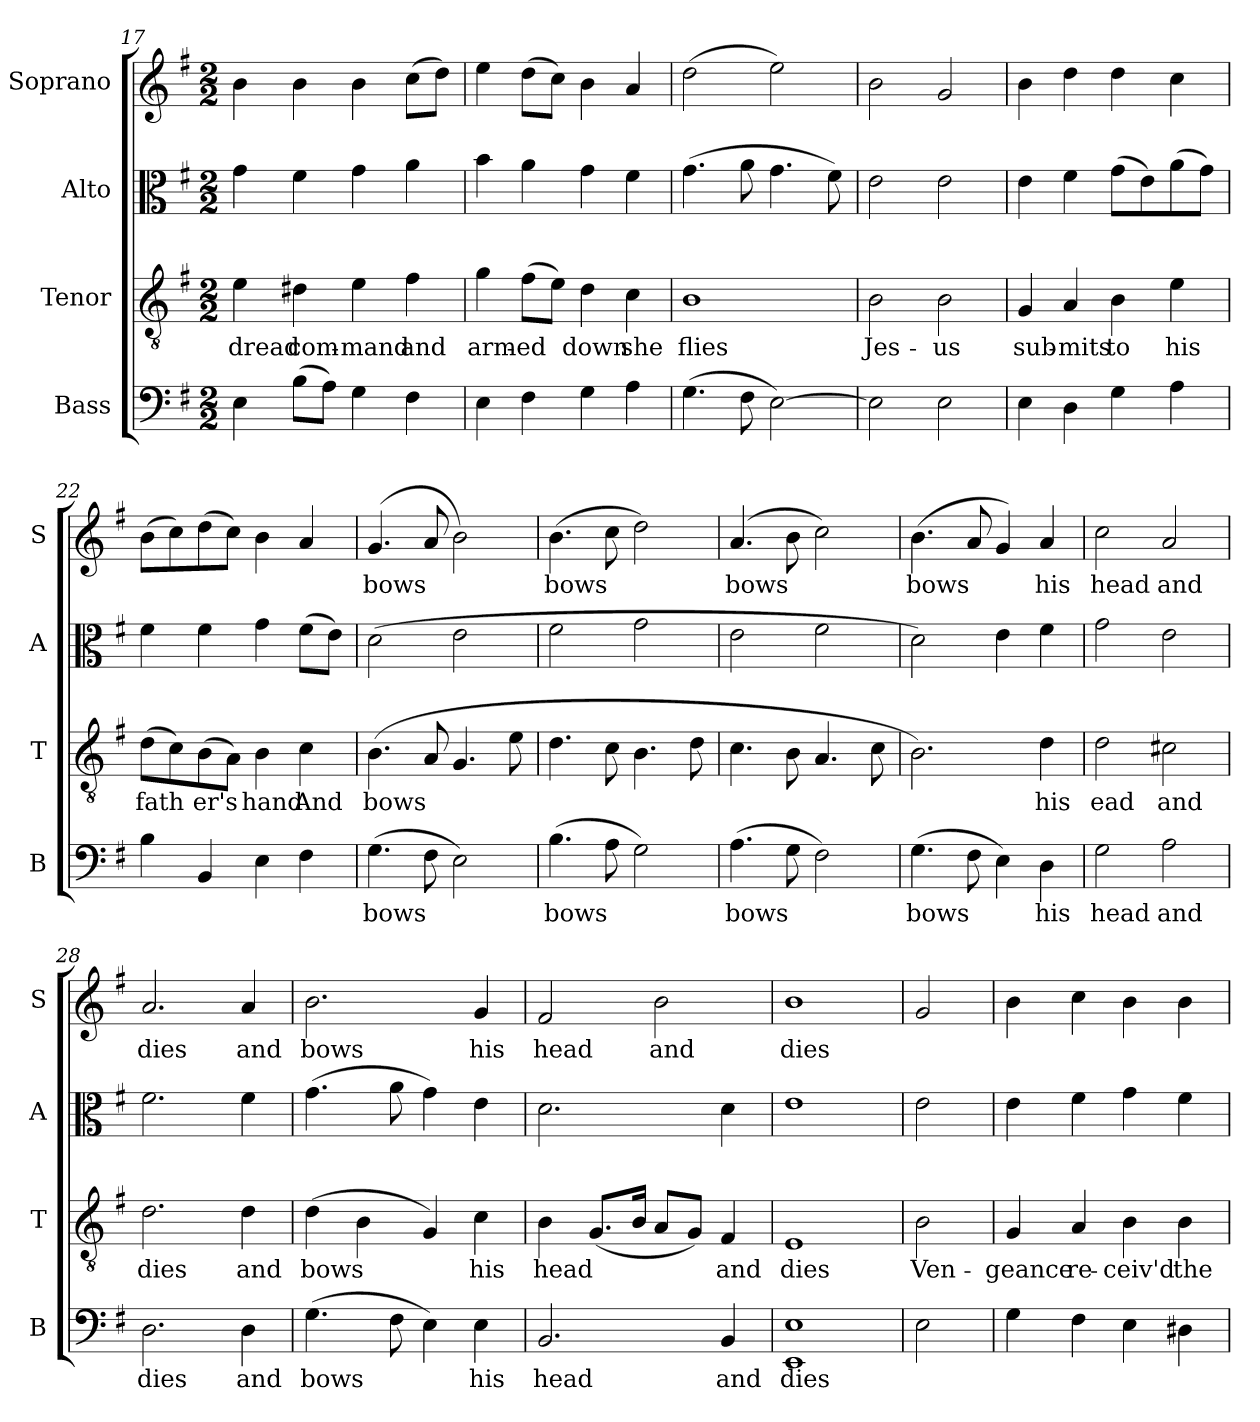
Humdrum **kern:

**kern	**text	**kern	**text	**kern	**kern	**text
*part4	*part4	*part3	*part3	*part2	*part1	*part1
*staff4	*staff4	*staff3	*staff3	*staff2	*staff1	*staff1
*I"Bass	*	*I"Tenor	*	*I"Alto	*I"Soprano	*
*I'B	*	*I'T	*	*I'A	*I'S	*
*clefF4	*	*clefGv2	*	*clefC3	*clefG2	*
*k[f#]	*	*k[f#]	*	*k[f#]	*k[f#]	*
*G:	*	*G:	*	*G:	*G:	*
*M2/2	*	*M2/2	*	*M2/2	*M2/2	*
=17	=17	=17	=17	=17	=17	=17
4E\	.	4e\	dread	4g\	4b\	.
(8B\L	.	4d#X\	com-	4f#\	4b\	.
8A\J)	.	.	.	.	.	.
4G\	.	4e\	-mand	4g\	4b\	.
4F#\	.	4f#\	and	4a\	(8cc\L	.
.	.	.	.	.	8dd\J)	.
=18	=18	=18	=18	=18	=18	=18
4E\	.	4g\	arm-	4b\	4ee\	.
4F#\	.	(8f#\L	-ed	4a\	(8dd\L	.
.	.	8e\J)	.	.	8cc\J)	.
4G\	.	4d\	down	4g\	4b\	.
4A\	.	4c\	she	4f#\	4a/	.
!!LO:PB:g=z
=19	=19	=19	=19	=19	=19	=19
(4.G\	.	1B	flies	(4.g\	(2dd\	.
8F#\	.	.	.	8a\	.	.
[2E\)	.	.	.	4.g\	2ee\)	.
.	.	.	.	8f#\)	.	.
=20	=20	=20	=20	=20	=20	=20
2E\]	.	2B\	Jes-	2e\	2b\	.
2E\	.	2B\	-us	2e\	2g/	.
=21	=21	=21	=21	=21	=21	=21
4E\	.	4G/	sub-	4e\	4b\	.
4D\	.	4A/	-mits	4f#\	4dd\	.
4G\	.	4B\	to	(8g\L	4dd\	.
.	.	.	.	8e\)	.	.
4A\	.	4e\	his	(8a\	4cc\	.
.	.	.	.	8g\J)	.	.
=22	=22	=22	=22	=22	=22	=22
4B\	.	(8d\L	fath	4f#\	(8b\L	.
.	.	8c\)	.	.	8cc\)	.
4BB/	.	(8B\	er's	4f#\	(8dd\	.
.	.	8A\J)	.	.	8cc\J)	.
4E\	.	4B\	hand	4g\	4b\	.
4F#\	.	4c\	And	(8f#\L	4a/	.
.	.	.	.	8e\J)	.	.
=23	=23	=23	=23	=23	=23	=23
(4.G\	bows	(4.B\	bows	(2d\	(4.g/	bows
8F#\	.	8A/	.	.	8a/	.
2E\)	.	4.G/	.	2e\	2b\)	.
.	.	8e\	.	.	.	.
=24	=24	=24	=24	=24	=24	=24
(4.B\	bows	4.d\	.	2f#\	(4.b\	bows
8A\	.	8c\	.	.	8cc\	.
2G\)	.	4.B\	.	2g\	2dd\)	.
.	.	8d\	.	.	.	.
!!LO:LB:g=z
=25	=25	=25	=25	=25	=25	=25
(4.A\	bows	4.c\	.	2e\	(4.a/	bows
8G\	.	8B\	.	.	8b\	.
2F#\)	.	4.A/	.	2f#\	2cc\)	.
.	.	8c\	.	.	.	.
=26	=26	=26	=26	=26	=26	=26
(4.G\	bows	2.B\)	.	2d\)	(4.b\	bows
8F#\	.	.	.	.	8a/	.
4E\)	.	.	.	4e\	4g/)	.
4D\	his	4d\	his	4f#\	4a/	his
=27	=27	=27	=27	=27	=27	=27
2G\	head	2d\	ead	2g\	2cc\	head
2A\	and	2c#X\	and	2e\	2a/	and
=28	=28	=28	=28	=28	=28	=28
2.D\	dies	2.d\	dies	2.f#\	2.a/	dies
4D\	and	4d\	and	4f#\	4a/	and
=29	=29	=29	=29	=29	=29	=29
(4.G\	bows	(4d\	bows	(4.g\	2.b\	bows
.	.	4B\	.	.	.	.
8F#\	.	.	.	8a\	.	.
4E\)	.	4G/)	.	4g\)	.	.
4E\	his	4c\	his	4e\	4g/	his
=30	=30	=30	=30	=30	=30	=30
2.BB/	head	4B\	head	2.d\	2f#/	head
.	.	(8.G/L	.	.	.	.
.	.	16B/Jk	.	.	.	.
.	.	8A/L	.	.	2b\	and
.	.	8G/J)	.	.	.	.
4BB/	and	4F#/	and	4d\	.	.
=31	=31	=31	=31	=31	=31	=31
1EE 1E	dies	1E	dies	1e	1b	dies
!!LO:LB:g=z
=32	=32	=32	=32	=32	=32	=32
2E\	.	2B\	Ven-	2e\	2g/	.
=33	=33	=33	=33	=33	=33	=33
4G\	.	4G/	-geance	4e\	4b\	.
4F#\	.	4A/	re-	4f#\	4cc\	.
4E\	.	4B\	-ceiv'd	4g\	4b\	.
4D#X\	.	4B\	the	4f#\	4b\	.
=	=	=	=	=	=	=
*-	*-	*-	*-	*-	*-	*-
